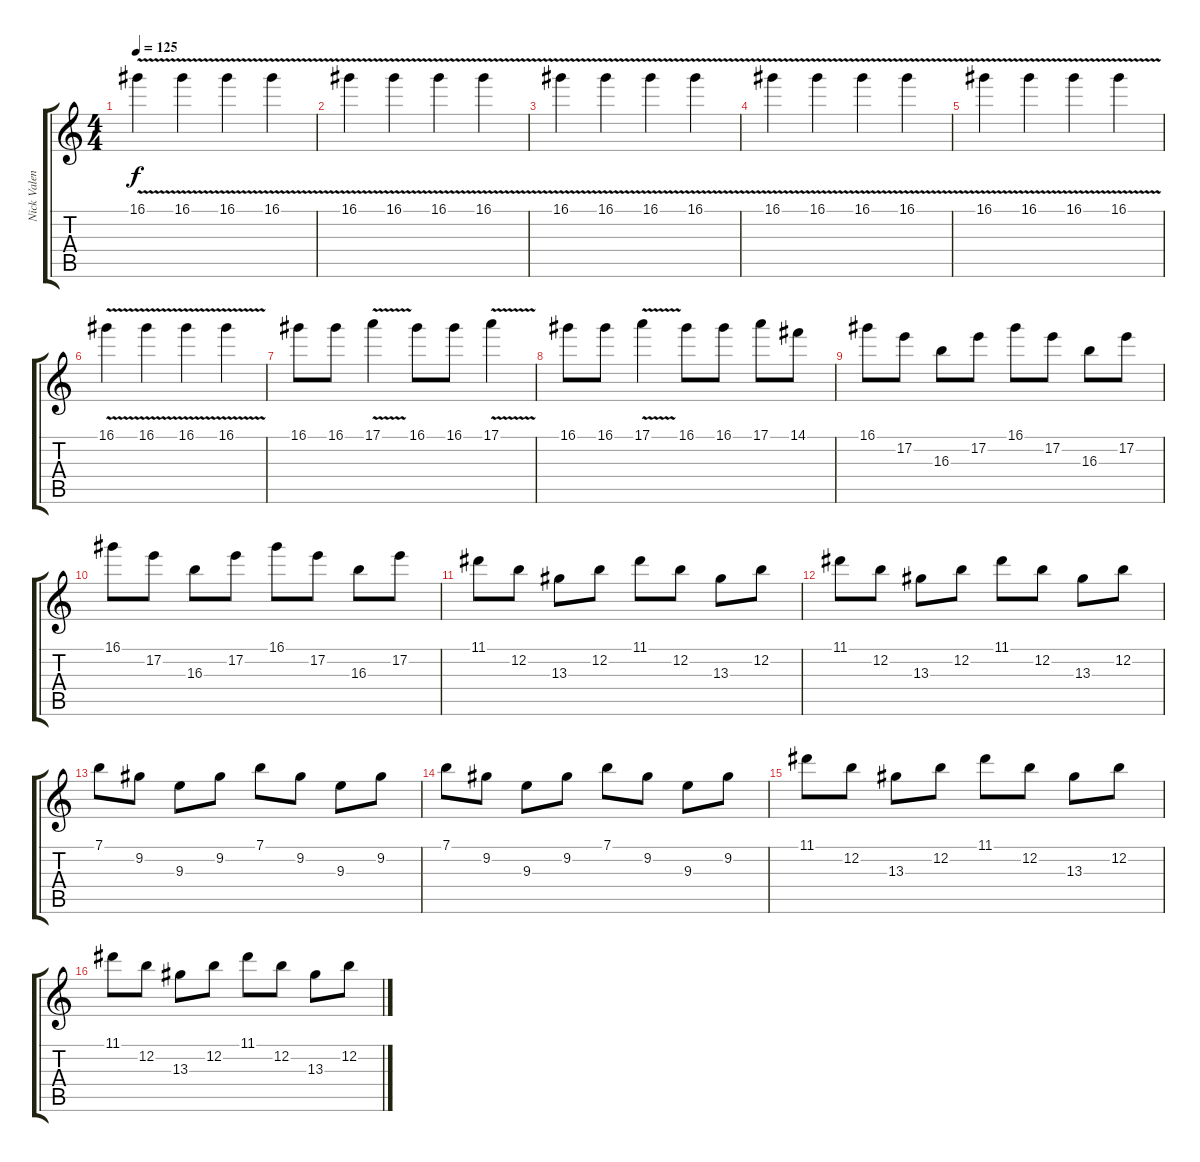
\track ("Nick Valensi" "Nick Valen") {instrument overdrivenguitar}
\staff {score tabs}
\tuning (E4 B3 G3 D3 A2 E2) {hide}
\ts (4 4)
\tempo 125
\clef g2
\ks c
16.1{v}.4{dy f} 16.1{v}.4 16.1{v}.4 16.1{v}.4 |
16.1{v}.4 16.1{v}.4 16.1{v}.4 16.1{v}.4 |
16.1{v}.4 16.1{v}.4 16.1{v}.4 16.1{v}.4 |
16.1{v}.4 16.1{v}.4 16.1{v}.4 16.1{v}.4 |
16.1{v}.4 16.1{v}.4 16.1{v}.4 16.1{v}.4 |
16.1{v}.4 16.1{v}.4 16.1{v}.4 16.1{v}.4 |
16.1.8 16.1.8 17.1{v}.4 16.1.8 16.1.8 17.1{v}.4 |
16.1.8 16.1.8 17.1{v}.4 16.1.8 16.1.8 17.1.8 14.1.8 |
16.1.8 17.2.8 16.3.8 17.2.8 16.1.8 17.2.8 16.3.8 17.2.8 |
16.1.8 17.2.8 16.3.8 17.2.8 16.1.8 17.2.8 16.3.8 17.2.8 |
11.1.8 12.2.8 13.3.8 12.2.8 11.1.8 12.2.8 13.3.8 12.2.8 |
11.1.8 12.2.8 13.3.8 12.2.8 11.1.8 12.2.8 13.3.8 12.2.8 |
7.1.8 9.2.8 9.3.8 9.2.8 7.1.8 9.2.8 9.3.8 9.2.8 |
7.1.8 9.2.8 9.3.8 9.2.8 7.1.8 9.2.8 9.3.8 9.2.8 |
11.1.8 12.2.8 13.3.8 12.2.8 11.1.8 12.2.8 13.3.8 12.2.8 |
11.1.8 12.2.8 13.3.8 12.2.8 11.1.8 12.2.8 13.3.8 12.2.8
